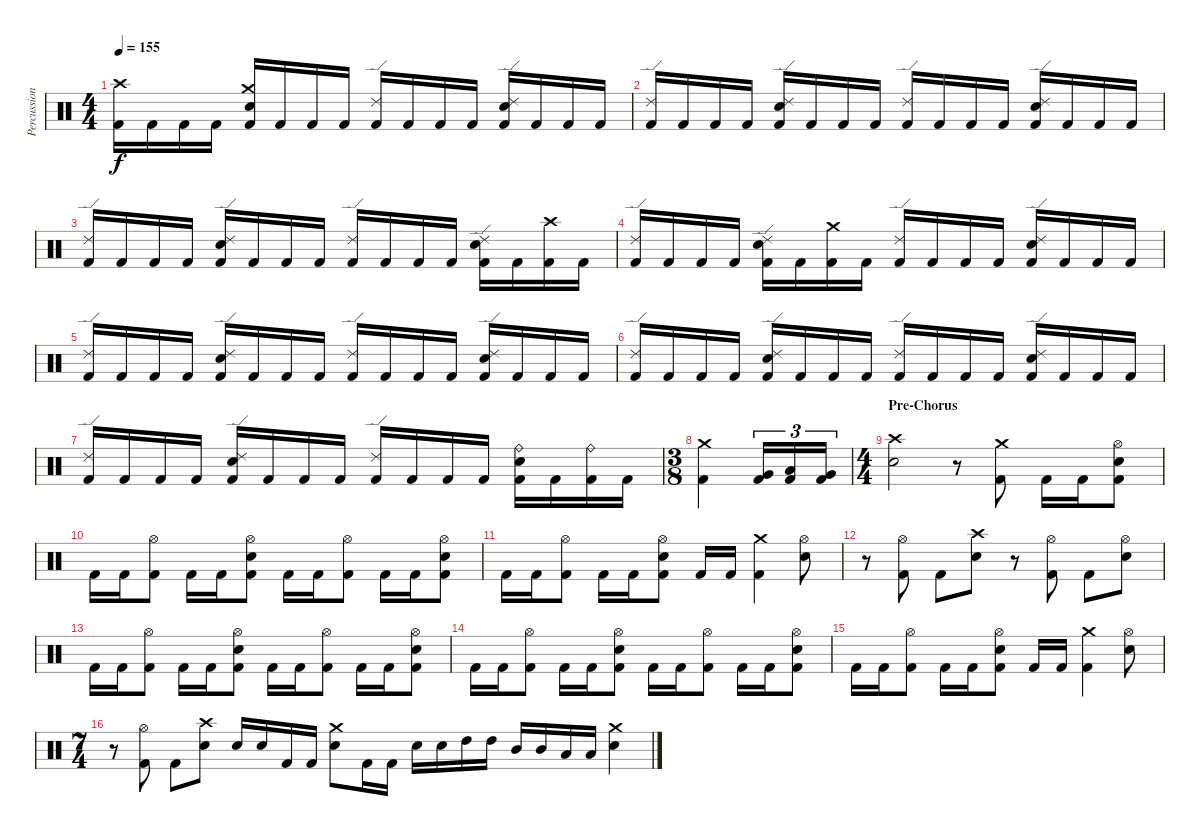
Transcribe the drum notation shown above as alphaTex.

\track ("Percussion" "Percussion") {instrument percussion}
\staff {score}
\articulation defaults
\ts (4 4)
\tempo 155
\clef neutral
\ks c
("Crash high (hit)" "Kick (hit) 2").16{dy f} "Kick (hit) 2".16 "Kick (hit) 2".16 "Kick (hit) 2".16 ("Crash medium (hit)" "Electric Snare (hit)" "Kick (hit) 2").16 "Kick (hit) 2".16 "Kick (hit) 2".16 "Kick (hit) 2".16 ("Ride (edge) 2" "Kick (hit) 2").16 "Kick (hit) 2".16 "Kick (hit) 2".16 "Kick (hit) 2".16 ("Ride (edge) 2" "Electric Snare (hit)" "Kick (hit) 2").16 "Kick (hit) 2".16 "Kick (hit) 2".16 "Kick (hit) 2".16 |
("Ride (edge) 2" "Kick (hit) 2").16 "Kick (hit) 2".16 "Kick (hit) 2".16 "Kick (hit) 2".16 ("Ride (edge) 2" "Electric Snare (hit)" "Kick (hit) 2").16 "Kick (hit) 2".16 "Kick (hit) 2".16 "Kick (hit) 2".16 ("Ride (edge) 2" "Kick (hit) 2").16 "Kick (hit) 2".16 "Kick (hit) 2".16 "Kick (hit) 2".16 ("Ride (edge) 2" "Electric Snare (hit)" "Kick (hit) 2").16 "Kick (hit) 2".16 "Kick (hit) 2".16 "Kick (hit) 2".16 |
("Ride (edge) 2" "Kick (hit) 2").16 "Kick (hit) 2".16 "Kick (hit) 2".16 "Kick (hit) 2".16 ("Ride (edge) 2" "Electric Snare (hit)" "Kick (hit) 2").16 "Kick (hit) 2".16 "Kick (hit) 2".16 "Kick (hit) 2".16 ("Ride (edge) 2" "Kick (hit) 2").16 "Kick (hit) 2".16 "Kick (hit) 2".16 "Kick (hit) 2".16 ("Ride (edge) 2" "Electric Snare (hit)" "Kick (hit) 2").16 "Kick (hit) 2".16 ("Crash high (hit)" "Kick (hit) 2").16 "Kick (hit) 2".16 |
("Ride (edge) 2" "Kick (hit) 2").16 "Kick (hit) 2".16 "Kick (hit) 2".16 "Kick (hit) 2".16 ("Ride (edge) 2" "Electric Snare (hit)" "Kick (hit) 2").16 "Kick (hit) 2".16 ("Crash medium (hit)" "Kick (hit) 2").16 "Kick (hit) 2".16 ("Ride (edge) 2" "Kick (hit) 2").16 "Kick (hit) 2".16 "Kick (hit) 2".16 "Kick (hit) 2".16 ("Ride (edge) 2" "Electric Snare (hit)" "Kick (hit) 2").16 "Kick (hit) 2".16 "Kick (hit) 2".16 "Kick (hit) 2".16 |
("Ride (edge) 2" "Kick (hit) 2").16 "Kick (hit) 2".16 "Kick (hit) 2".16 "Kick (hit) 2".16 ("Ride (edge) 2" "Electric Snare (hit)" "Kick (hit) 2").16 "Kick (hit) 2".16 "Kick (hit) 2".16 "Kick (hit) 2".16 ("Ride (edge) 2" "Kick (hit) 2").16 "Kick (hit) 2".16 "Kick (hit) 2".16 "Kick (hit) 2".16 ("Ride (edge) 2" "Electric Snare (hit)" "Kick (hit) 2").16 "Kick (hit) 2".16 "Kick (hit) 2".16 "Kick (hit) 2".16 |
("Ride (edge) 2" "Kick (hit) 2").16 "Kick (hit) 2".16 "Kick (hit) 2".16 "Kick (hit) 2".16 ("Ride (edge) 2" "Electric Snare (hit)" "Kick (hit) 2").16 "Kick (hit) 2".16 "Kick (hit) 2".16 "Kick (hit) 2".16 ("Ride (edge) 2" "Kick (hit) 2").16 "Kick (hit) 2".16 "Kick (hit) 2".16 "Kick (hit) 2".16 ("Ride (edge) 2" "Electric Snare (hit)" "Kick (hit) 2").16 "Kick (hit) 2".16 "Kick (hit) 2".16 "Kick (hit) 2".16 |
("Ride (edge) 2" "Kick (hit) 2").16 "Kick (hit) 2".16 "Kick (hit) 2".16 "Kick (hit) 2".16 ("Ride (edge) 2" "Electric Snare (hit)" "Kick (hit) 2").16 "Kick (hit) 2".16 "Kick (hit) 2".16 "Kick (hit) 2".16 ("Ride (edge) 2" "Kick (hit) 2").16 "Kick (hit) 2".16 "Kick (hit) 2".16 "Kick (hit) 2".16 ("Ride (bell)" "Electric Snare (hit)" "Kick (hit) 2").16 "Kick (hit) 2".16 ("Ride (bell)" "Kick (hit) 2").16 "Kick (hit) 2".16 |
\ts (3 8)
("Crash medium (hit)" "Kick (hit) 2").4 ("Very Low Tom (hit)" "Kick (hit) 2").16{tu (3 2)} ("Low Floor Tom (hit)" "Kick (hit) 2").16{tu (3 2)} ("Very Low Tom (hit)" "Kick (hit) 2").16{tu (3 2)} |
\ts (4 4)
\section ("" "Pre-Chorus")
("Crash high (hit)" "Electric Snare (hit)").2 r.8 ("Crash medium (hit)" "Kick (hit) 2").8 "Kick (hit) 2".16 "Kick (hit) 2".16 ("Hi-Hat (open)" "Electric Snare (hit)" "Kick (hit) 2").8 |
"Kick (hit) 2".16 "Kick (hit) 2".16 ("Hi-Hat (open)" "Kick (hit) 2").8 "Kick (hit) 2".16 "Kick (hit) 2".16 ("Hi-Hat (open)" "Electric Snare (hit)" "Kick (hit) 2").8 "Kick (hit) 2".16 "Kick (hit) 2".16 ("Hi-Hat (open)" "Kick (hit) 2").8 "Kick (hit) 2".16 "Kick (hit) 2".16 ("Hi-Hat (open)" "Electric Snare (hit)" "Kick (hit) 2").8 |
"Kick (hit) 2".16 "Kick (hit) 2".16 ("Hi-Hat (open)" "Kick (hit) 2").8 "Kick (hit) 2".16 "Kick (hit) 2".16 ("Hi-Hat (open)" "Electric Snare (hit)" "Kick (hit) 2").8 "Kick (hit) 2".16 "Kick (hit) 2".16 ("Crash medium (hit)" "Kick (hit) 2").4 ("Hi-Hat (open)" "Electric Snare (hit)").8 |
r.8 ("Hi-Hat (open)" "Kick (hit) 2").8 "Kick (hit) 2".8 ("Crash high (hit)" "Electric Snare (hit)").8 r.8 ("Hi-Hat (open)" "Kick (hit) 2").8 "Kick (hit) 2".8 ("Hi-Hat (open)" "Electric Snare (hit)").8 |
"Kick (hit) 2".16 "Kick (hit) 2".16 ("Hi-Hat (open)" "Kick (hit) 2").8 "Kick (hit) 2".16 "Kick (hit) 2".16 ("Hi-Hat (open)" "Electric Snare (hit)" "Kick (hit) 2").8 "Kick (hit) 2".16 "Kick (hit) 2".16 ("Hi-Hat (open)" "Kick (hit) 2").8 "Kick (hit) 2".16 "Kick (hit) 2".16 ("Hi-Hat (open)" "Electric Snare (hit)" "Kick (hit) 2").8 |
"Kick (hit) 2".16 "Kick (hit) 2".16 ("Hi-Hat (open)" "Kick (hit) 2").8 "Kick (hit) 2".16 "Kick (hit) 2".16 ("Hi-Hat (open)" "Electric Snare (hit)" "Kick (hit) 2").8 "Kick (hit) 2".16 "Kick (hit) 2".16 ("Hi-Hat (open)" "Kick (hit) 2").8 "Kick (hit) 2".16 "Kick (hit) 2".16 ("Hi-Hat (open)" "Electric Snare (hit)" "Kick (hit) 2").8 |
"Kick (hit) 2".16 "Kick (hit) 2".16 ("Hi-Hat (open)" "Kick (hit) 2").8 "Kick (hit) 2".16 "Kick (hit) 2".16 ("Hi-Hat (open)" "Electric Snare (hit)" "Kick (hit) 2").8 "Kick (hit) 2".16 "Kick (hit) 2".16 ("Crash medium (hit)" "Kick (hit) 2").4 ("Hi-Hat (open)" "Electric Snare (hit)").8 |
\ts (7 4)
r.8 ("Hi-Hat (open)" "Kick (hit) 2").8 "Kick (hit) 2".8 ("Crash high (hit)" "Electric Snare (hit)").8 "Electric Snare (hit)".16 "Electric Snare (hit)".16 "Kick (hit) 2".16 "Kick (hit) 2".16 ("Crash medium (hit)" "Electric Snare (hit)").8 "Kick (hit) 2".16 "Kick (hit) 2".16 "Electric Snare (hit)".16 "Electric Snare (hit)".16 "High Tom (hit)".16 "High Tom (hit)".16 "Mid Tom (hit)".16 "Mid Tom (hit)".16 "Low Tom (hit)".16 "Low Tom (hit)".16 ("Crash medium (hit)" "Electric Snare (hit)").4
